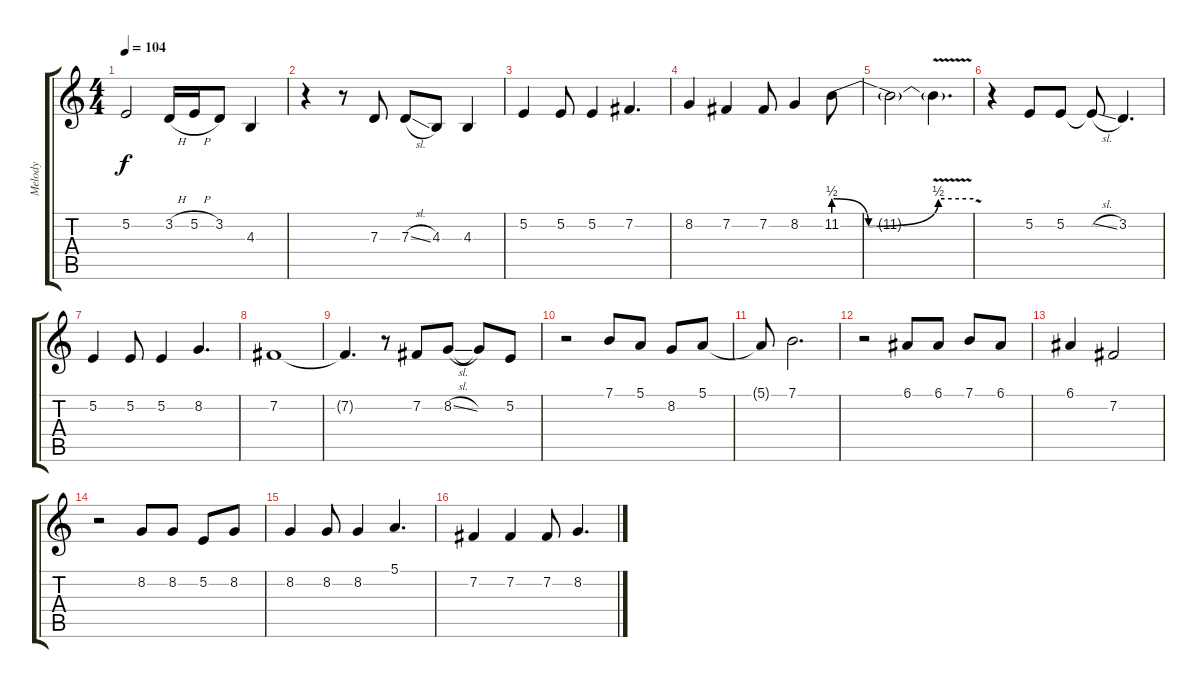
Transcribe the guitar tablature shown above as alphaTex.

\track ("Melody" "Melody") {instrument altosax}
\staff {score tabs}
\tuning (E4 B3 G3 D3 A2 E2) {hide}
\ts (4 4)
\tempo 104
\clef g2
\ks c
5.2{t}.2{dy f} 3.2{h}.16 5.2{h}.16 3.2.8 4.3.4 |
r.4 r.8 7.3.8 7.3{sl}.8 4.3.8 4.3.4 |
5.2.4 5.2.8 5.2.4 7.2.4{d} |
8.2.4 7.2.4 7.2.8 8.2.4 11.2{be (custom 0 2 15 0 45 2 60 2)}.8 |
11.2{t}.2 11.2{v t}.4{d} |
r.4 5.2.8 5.2.8 5.2{sl t}.8 3.2.4{d} |
5.2.4 5.2.8 5.2.4 8.2.4{d} |
7.2.1 |
7.2{t}.4{d} r.8 7.2.8 8.2{sl}.8 8.2{t}.8 5.2.8 |
r.2 7.1.8{volume 12} 5.1.8 8.2.8 5.1.8 |
5.1{t}.8 7.1.2{d} |
r.2 6.1.8 6.1.8 7.1.8 6.1.8 |
6.1.4 7.2.2 |
r.2 8.2.8 8.2.8 5.2.8 8.2.8 |
8.2.4 8.2.8 8.2.4 5.1.4{d} |
7.2.4 7.2.4 7.2.8 8.2.4{d}
